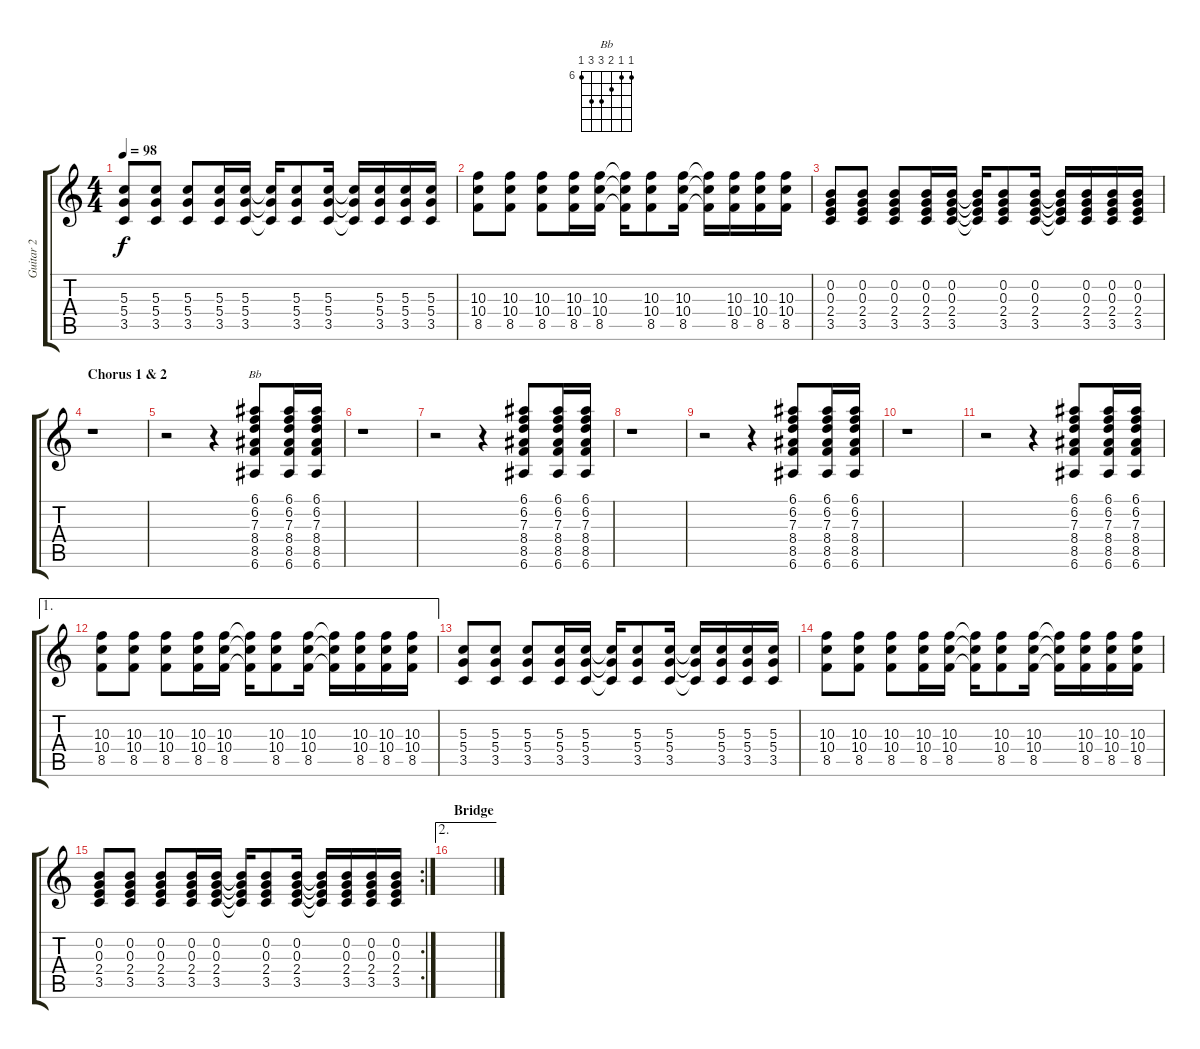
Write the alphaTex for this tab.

\track ("Guitar 2" "Guitar 2") {instrument electricguitarclean}
\staff {score tabs}
\tuning (E4 B3 G3 D3 A2 E2) {hide}
\chord ("Bb" 6 6 7 8 8 6) {firstfret 6}
\ts (4 4)
\tempo 98
\clef g2
\ks c
(5.3 5.4 3.5).8{dy f} (5.3 5.4 3.5).8 (5.3 5.4 3.5).8 (5.3 5.4 3.5).16 (5.3 5.4 3.5).16 (5.3{t} 5.4{t} 3.5{t}).16 (5.3 5.4 3.5).8 (5.3 5.4 3.5).16 (5.3{t} 5.4{t} 3.5{t}).16 (5.3 5.4 3.5).16 (5.3 5.4 3.5).16 (5.3 5.4 3.5).16 |
(10.3 10.4 8.5).8 (10.3 10.4 8.5).8 (10.3 10.4 8.5).8 (10.3 10.4 8.5).16 (10.3 10.4 8.5).16 (10.3{t} 10.4{t} 8.5{t}).16 (10.3 10.4 8.5).8 (10.3 10.4 8.5).16 (10.3{t} 10.4{t} 8.5{t}).16 (10.3 10.4 8.5).16 (10.3 10.4 8.5).16 (10.3 10.4 8.5).16 |
(0.2 0.3 2.4 3.5).8 (0.2 0.3 2.4 3.5).8 (0.2 0.3 2.4 3.5).8 (0.2 0.3 2.4 3.5).16 (0.2 0.3 2.4 3.5).16 (0.2{t} 0.3{t} 2.4{t} 3.5{t}).16 (0.2 0.3 2.4 3.5).8 (0.2 0.3 2.4 3.5).16 (0.2{t} 0.3{t} 2.4{t} 3.5{t}).16 (0.2 0.3 2.4 3.5).16 (0.2 0.3 2.4 3.5).16 (0.2 0.3 2.4 3.5).16 |
\section ("" "Chorus 1 & 2")
r.1 |
r.2 r.4 (6.1 6.2 7.3 8.4 8.5 6.6).8{ch "Bb"} (6.1 6.2 7.3 8.4 8.5 6.6).16 (6.1 6.2 7.3 8.4 8.5 6.6).16 |
r.1 |
r.2 r.4 (6.1 6.2 7.3 8.4 8.5 6.6).8 (6.1 6.2 7.3 8.4 8.5 6.6).16 (6.1 6.2 7.3 8.4 8.5 6.6).16 |
r.1 |
r.2 r.4 (6.1 6.2 7.3 8.4 8.5 6.6).8 (6.1 6.2 7.3 8.4 8.5 6.6).16 (6.1 6.2 7.3 8.4 8.5 6.6).16 |
r.1 |
r.2 r.4 (6.1 6.2 7.3 8.4 8.5 6.6).8 (6.1 6.2 7.3 8.4 8.5 6.6).16 (6.1 6.2 7.3 8.4 8.5 6.6).16 |
\ae 1
(10.3 10.4 8.5).8 (10.3 10.4 8.5).8 (10.3 10.4 8.5).8 (10.3 10.4 8.5).16 (10.3 10.4 8.5).16 (10.3{t} 10.4{t} 8.5{t}).16 (10.3 10.4 8.5).8 (10.3 10.4 8.5).16 (10.3{t} 10.4{t} 8.5{t}).16 (10.3 10.4 8.5).16 (10.3 10.4 8.5).16 (10.3 10.4 8.5).16 |
(5.3 5.4 3.5).8 (5.3 5.4 3.5).8 (5.3 5.4 3.5).8 (5.3 5.4 3.5).16 (5.3 5.4 3.5).16 (5.3{t} 5.4{t} 3.5{t}).16 (5.3 5.4 3.5).8 (5.3 5.4 3.5).16 (5.3{t} 5.4{t} 3.5{t}).16 (5.3 5.4 3.5).16 (5.3 5.4 3.5).16 (5.3 5.4 3.5).16 |
(10.3 10.4 8.5).8 (10.3 10.4 8.5).8 (10.3 10.4 8.5).8 (10.3 10.4 8.5).16 (10.3 10.4 8.5).16 (10.3{t} 10.4{t} 8.5{t}).16 (10.3 10.4 8.5).8 (10.3 10.4 8.5).16 (10.3{t} 10.4{t} 8.5{t}).16 (10.3 10.4 8.5).16 (10.3 10.4 8.5).16 (10.3 10.4 8.5).16 |
\rc 2
(0.2 0.3 2.4 3.5).8 (0.2 0.3 2.4 3.5).8 (0.2 0.3 2.4 3.5).8 (0.2 0.3 2.4 3.5).16 (0.2 0.3 2.4 3.5).16 (0.2{t} 0.3{t} 2.4{t} 3.5{t}).16 (0.2 0.3 2.4 3.5).8 (0.2 0.3 2.4 3.5).16 (0.2{t} 0.3{t} 2.4{t} 3.5{t}).16 (0.2 0.3 2.4 3.5).16 (0.2 0.3 2.4 3.5).16 (0.2 0.3 2.4 3.5).16 |
\ae 2
\section ("" "Bridge")
